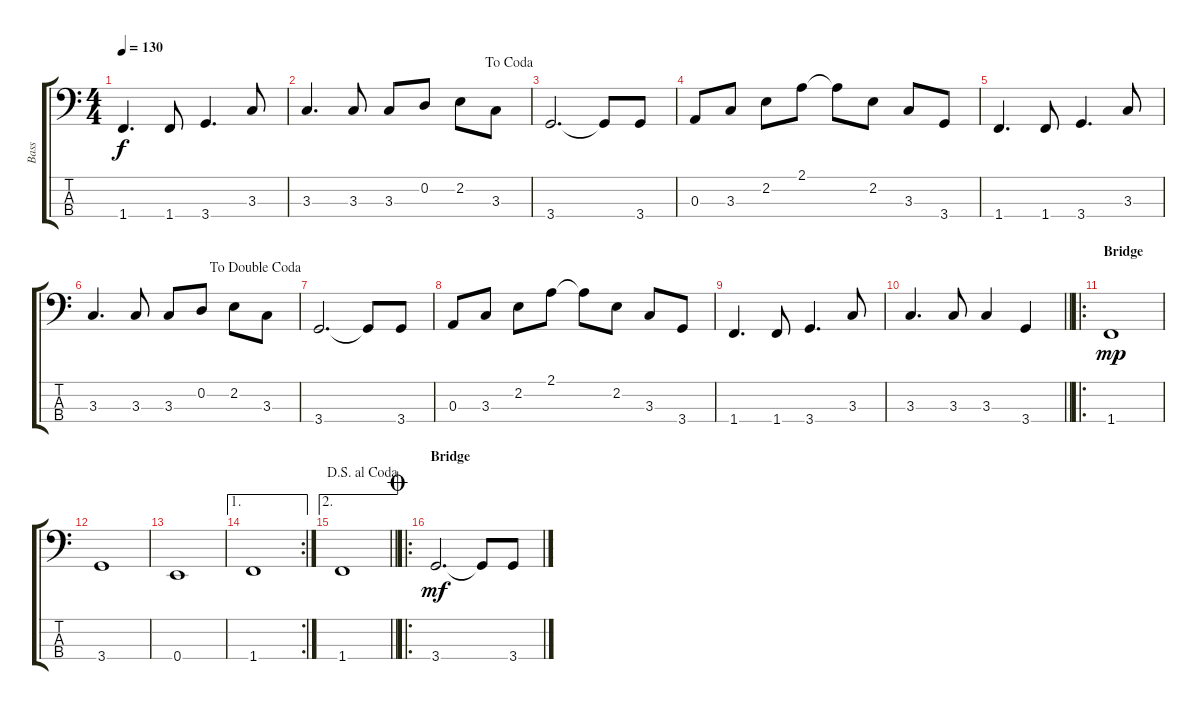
\track ("Bass" "Bass") {instrument electricbassfinger}
\staff {score tabs}
\tuning (G2 D2 A1 E1) {hide}
\ts (4 4)
\tempo 130
\clef f4
\ks c
1.4.4{d dy f} 1.4.8 3.4.4{d} 3.3.8 |
\jump dacoda
3.3.4{d} 3.3.8 3.3.8 0.2.8 2.2.8 3.3.8 |
3.4.2{d} 3.4{t}.8 3.4.8 |
0.3.8 3.3.8 2.2.8 2.1.8 2.1{t}.8 2.2.8 3.3.8 3.4.8 |
1.4.4{d} 1.4.8 3.4.4{d} 3.3.8 |
\jump dadoublecoda
3.3.4{d} 3.3.8 3.3.8 0.2.8 2.2.8 3.3.8 |
3.4.2{d} 3.4{t}.8 3.4.8 |
0.3.8 3.3.8 2.2.8 2.1.8 2.1{t}.8 2.2.8 3.3.8 3.4.8 |
1.4.4{d} 1.4.8 3.4.4{d} 3.3.8 |
\barLineRight lightlight
3.3.4{d} 3.3.8 3.3.4 3.4.4 |
\ro
\section ("" "Bridge")
1.4.1{dy mp} |
3.4.1 |
0.4.1 |
\ae 1
\rc 2
1.4.1 |
\ae 2
\jump dalsegnoalcoda
\barLineRight lightlight
1.4.1 |
\ro
\section ("" "Bridge")
\jump coda
3.4.2{d dy mf} 3.4{t}.8 3.4.8
